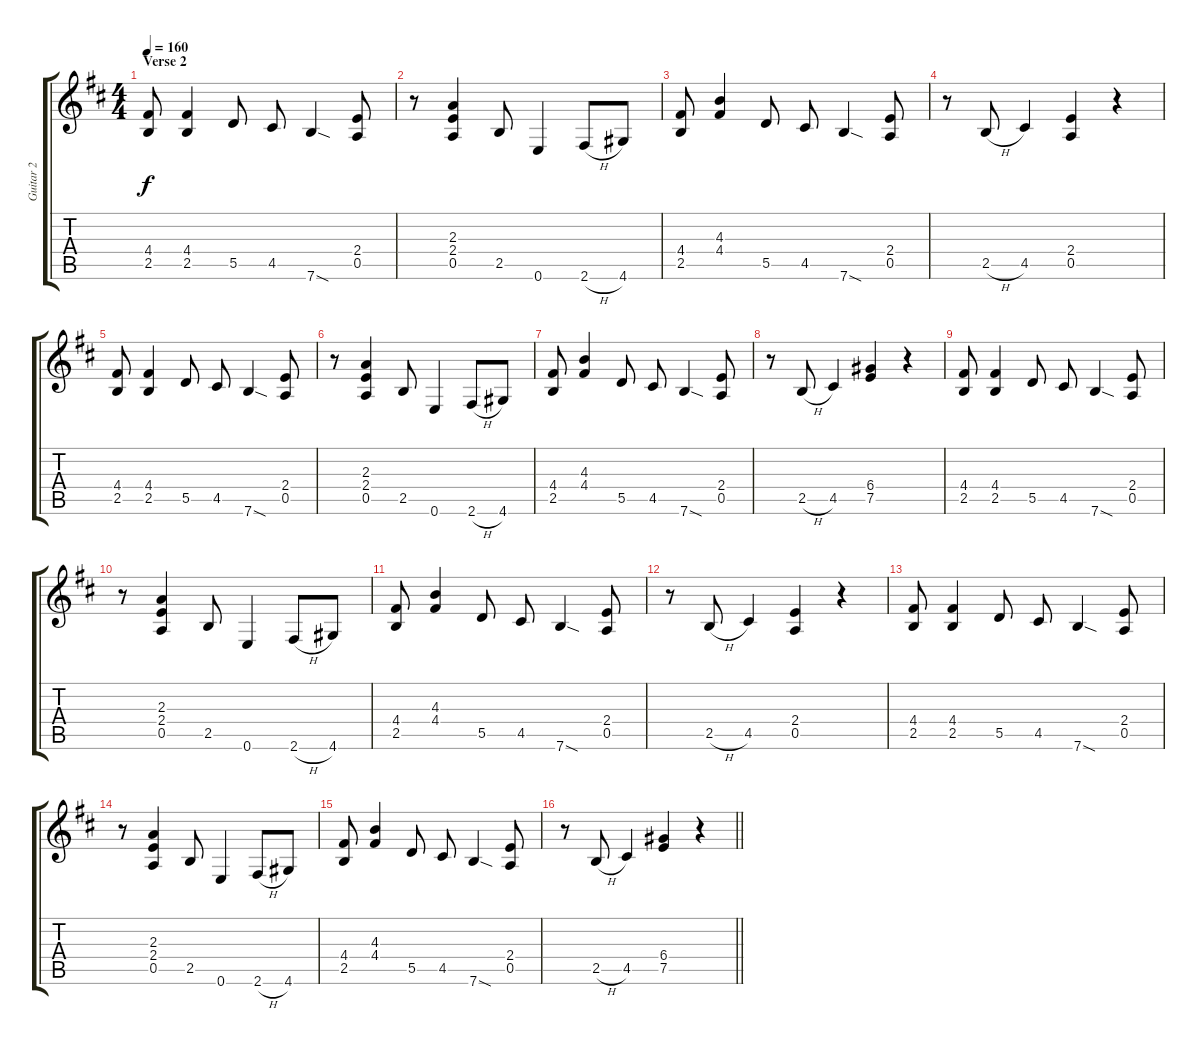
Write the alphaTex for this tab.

\track ("Guitar 2" "Guitar 2") {instrument overdrivenguitar}
\staff {score tabs}
\tuning (E4 B3 G3 D3 A2 E2) {hide}
\ts (4 4)
\section ("" "Verse 2")
\tempo 160
\clef g2
\ks d
(4.4 2.5).8{dy f} (4.4 2.5).4 5.5.8 4.5.8 7.6{sod}.4 (2.4 0.5).8 |
r.8 (2.3 2.4 0.5).4 2.5.8 0.6.4 2.6{h}.8 4.6.8 |
(4.4 2.5).8 (4.3 4.4).4 5.5.8 4.5.8 7.6{sod}.4 (2.4 0.5).8 |
r.8 2.5{h}.8 4.5.4 (2.4 0.5).4 r.4 |
(4.4 2.5).8 (4.4 2.5).4 5.5.8 4.5.8 7.6{sod}.4 (2.4 0.5).8 |
r.8 (2.3 2.4 0.5).4 2.5.8 0.6.4 2.6{h}.8 4.6.8 |
(4.4 2.5).8 (4.3 4.4).4 5.5.8 4.5.8 7.6{sod}.4 (2.4 0.5).8 |
r.8 2.5{h}.8 4.5.4 (6.4 7.5).4 r.4 |
(4.4 2.5).8 (4.4 2.5).4 5.5.8 4.5.8 7.6{sod}.4 (2.4 0.5).8 |
r.8 (2.3 2.4 0.5).4 2.5.8 0.6.4 2.6{h}.8 4.6.8 |
(4.4 2.5).8 (4.3 4.4).4 5.5.8 4.5.8 7.6{sod}.4 (2.4 0.5).8 |
r.8 2.5{h}.8 4.5.4 (2.4 0.5).4 r.4 |
(4.4 2.5).8 (4.4 2.5).4 5.5.8 4.5.8 7.6{sod}.4 (2.4 0.5).8 |
r.8 (2.3 2.4 0.5).4 2.5.8 0.6.4 2.6{h}.8 4.6.8 |
(4.4 2.5).8 (4.3 4.4).4 5.5.8 4.5.8 7.6{sod}.4 (2.4 0.5).8 |
\barLineRight lightlight
r.8 2.5{h}.8 4.5.4 (6.4 7.5).4 r.4
